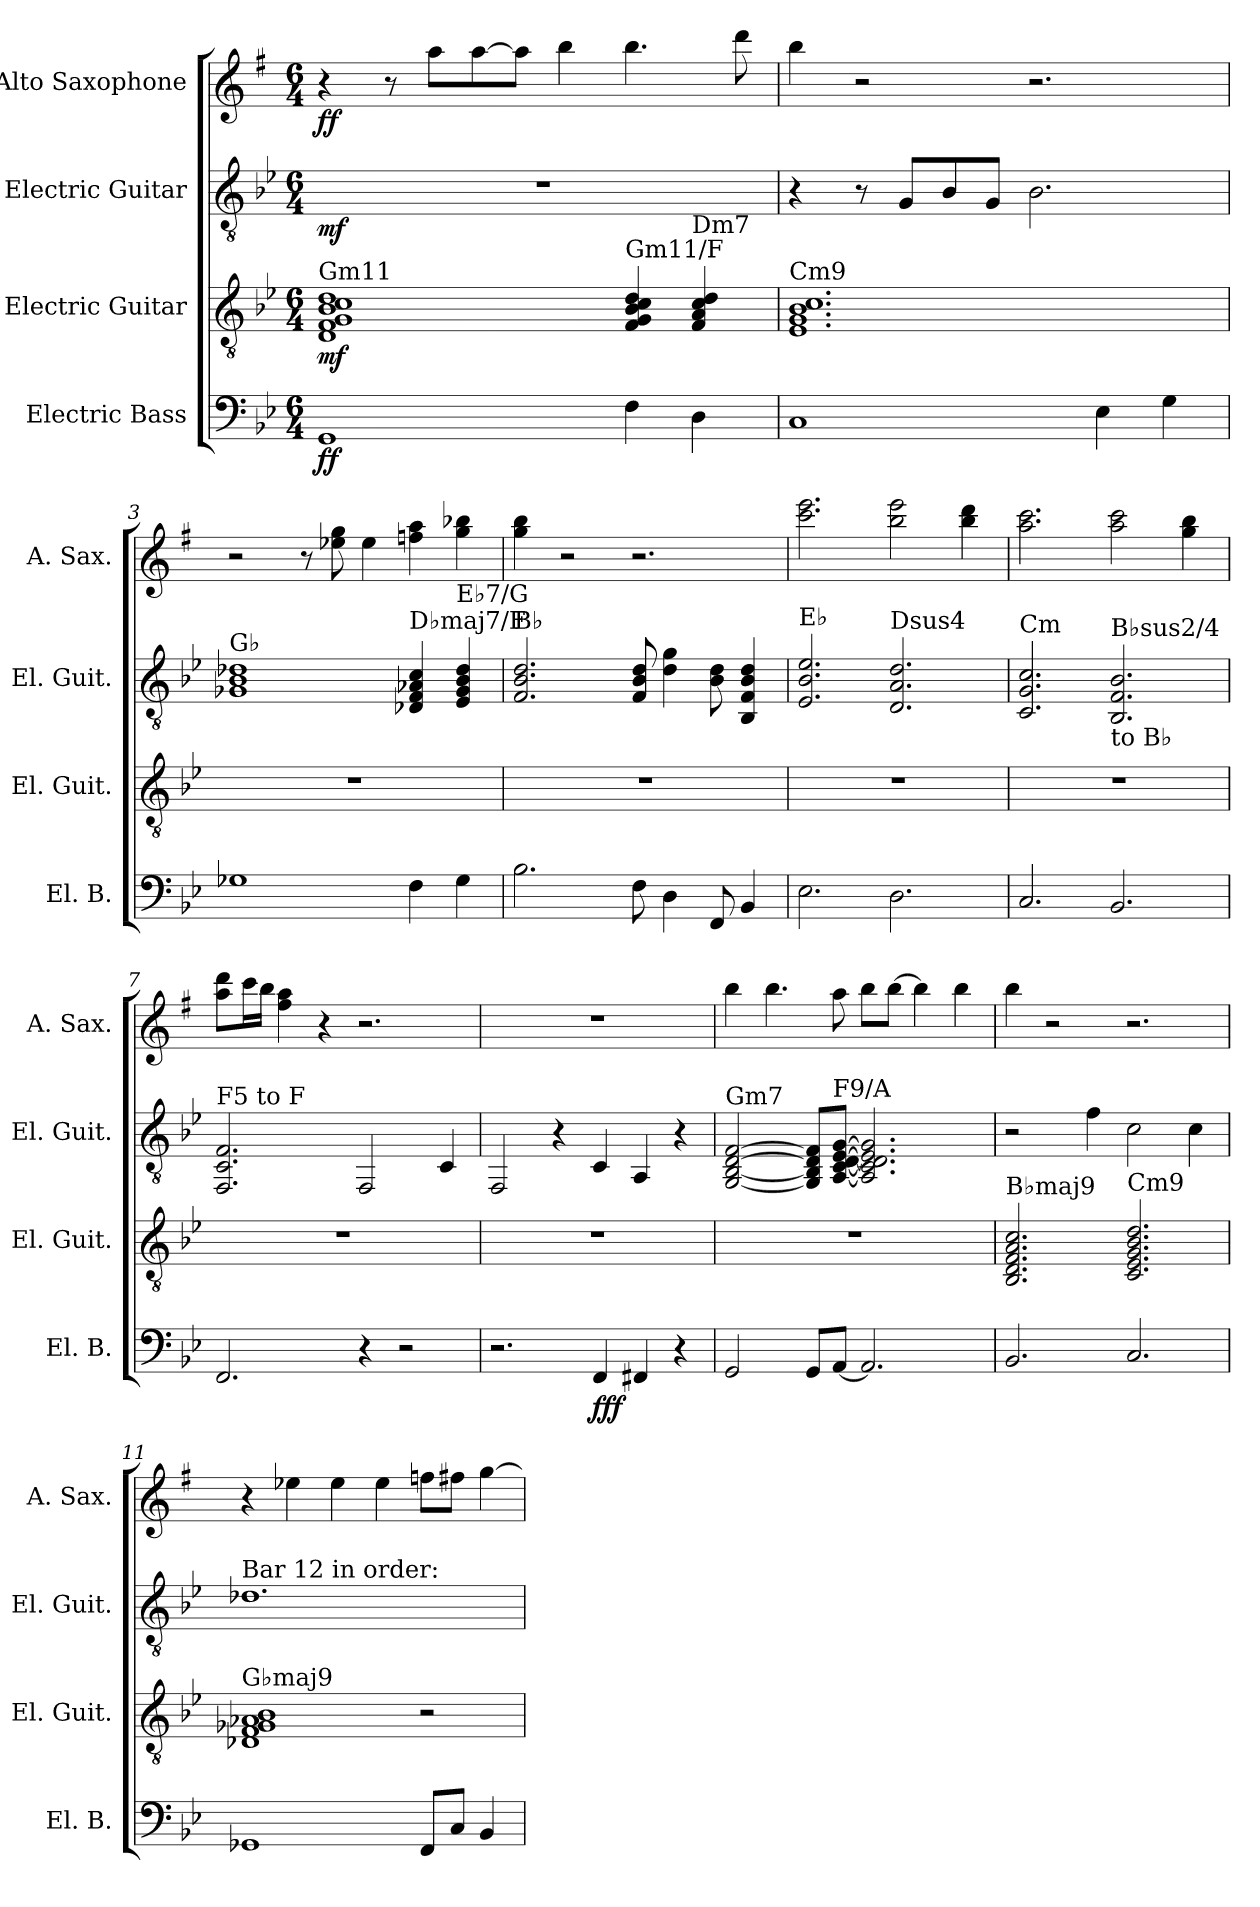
**kern	**dynam	**kern	**dynam	**kern	**dynam	**kern	**dynam
*part4	*part4	*part3	*part3	*part2	*part2	*part1	*part1
*staff4	*staff4	*staff3	*staff3	*staff2	*staff2	*staff1	*staff1
*I"Electric Bass	*	*I"Electric Guitar	*	*I"Electric Guitar	*	*I"Alto Saxophone	*
*I'El. B.	*	*I'El. Guit.	*	*I'El. Guit.	*	*I'A. Sax.	*
*clefF4	*	*clefGv2	*	*clefGv2	*	*clefG2	*
*ITrd7c12	*	*	*	*	*	*ITrd5c9	*
*k[b-e-]	*	*k[b-e-]	*	*k[b-e-]	*	*k[b-e-]	*
*M6/4	*	*M6/4	*	*M6/4	*	*M6/4	*
*MM137	*	*MM137	*	*MM137	*	*MM137	*
=1	=1	=1	=1	=1	=1	=1	=1
!	!	!LO:TX:a:t=Gm11	!	!	!	!	!
!	!LO:DY:b	!	!LO:DY:b	!	!LO:DY:b	!	!LO:DY:b
1GGG	ff	1D 1F 1G 1B- 1c 1d	mf	1.r	mf	4r	ff
.	.	.	.	.	.	8r	.
.	.	.	.	.	.	8cc\L	.
.	.	.	.	.	.	[8cc\	.
.	.	.	.	.	.	8cc\J]	.
.	.	.	.	.	.	4dd\	.
!	!	!LO:TX:a:t=Gm11/F	!	!	!	!	!
4FF\	.	4F/ 4G/ 4B-/ 4c/ 4d/	.	.	.	4.dd\	.
!	!	!LO:TX:a:t=Dm7	!	!	!	!	!
4DD\	.	4F/ 4A/ 4c/ 4d/	.	.	.	.	.
.	.	.	.	.	.	8ff\	.
=2	=2	=2	=2	=2	=2	=2	=2
!	!	!LO:TX:a:t=Cm9	!	!	!	!	!
1CC	.	1.E- 1.G 1.B- 1.c	.	4r	.	4dd\	.
.	.	.	.	8r	.	2r	.
.	.	.	.	8G/L	.	.	.
.	.	.	.	8B-/	.	.	.
.	.	.	.	8G/J	.	.	.
.	.	.	.	2.B-\	.	2.r	.
4EE-\	.	.	.	.	.	.	.
4GG\	.	.	.	.	.	.	.
=3	=3	=3	=3	=3	=3	=3	=3
!	!	!	!	!LO:TX:a:t=G♭	!	!	!
1GG-X	.	1.r	.	1G-X 1B- 1d-X	.	2r	.
.	.	.	.	.	.	8r	.
.	.	.	.	.	.	8g-X\ 8b-\	.
.	.	.	.	.	.	4g-\	.
!	!	!	!	!LO:TX:a:t=D♭maj7/F	!	!	!
4FF\	.	.	.	4D-X/ 4F/ 4A-X/ 4c/	.	4a-X\ 4cc\	.
!	!	!	!	!LO:TX:a:t=E♭7/G	!	!	!
4GG-\	.	.	.	4E-/ 4G-/ 4B-/ 4d-/	.	4b-\ 4dd-X\	.
=4	=4	=4	=4	=4	=4	=4	=4
!	!	!	!	!LO:TX:a:t=B♭	!	!	!
2.BB-\	.	1.r	.	2.F/ 2.B-/ 2.d/	.	4b-\ 4dd\	.
.	.	.	.	.	.	2r	.
8FF\	.	.	.	8F/ 8B-/ 8d/	.	2.r	.
4DD\	.	.	.	4d\ 4g\	.	.	.
8FFF/	.	.	.	8B-\ 8d\	.	.	.
4BBB-/	.	.	.	4BB-/ 4F/ 4B-/ 4d/	.	.	.
!!LO:LB:g=z
=5	=5	=5	=5	=5	=5	=5	=5
!	!	!	!	!LO:TX:a:t=E♭	!	!	!
2.EE-\	.	1.r	.	2.E-/ 2.B-/ 2.e-/	.	2.ee-\ 2.gg\	.
!	!	!	!	!LO:TX:a:t=Dsus4	!	!	!
2.DD\	.	.	.	2.D/ 2.A/ 2.d/	.	2dd\ 2gg\	.
.	.	.	.	.	.	4dd\ 4ff\	.
=6	=6	=6	=6	=6	=6	=6	=6
!	!	!	!	!LO:TX:a:t=Cm	!	!	!
2.CC/	.	1.r	.	2.C/ 2.G/ 2.c/	.	2.cc\ 2.ee-\	.
!	!	!	!	!LO:TX:a:t=B♭sus2/4	!	!	!
!	!	!	!	!LO:TX:b:t=to B♭	!	!	!
2.BBB-/	.	.	.	2.BB-/ 2.F/ 2.B-/	.	2cc\ 2ee-\	.
.	.	.	.	.	.	4b-\ 4dd\	.
=7	=7	=7	=7	=7	=7	=7	=7
!	!	!	!	!LO:TX:a:t=F5 to F	!	!	!
2.FFF/	.	1.r	.	2.FF/ 2.C/ 2.F/	.	8cc\ 8ff\L	.
.	.	.	.	.	.	16ee-\L	.
.	.	.	.	.	.	16dd\JJ	.
.	.	.	.	.	.	4a\ 4cc\	.
.	.	.	.	.	.	4r	.
4r	.	.	.	2FF/	.	2.r	.
2r	.	.	.	.	.	.	.
.	.	.	.	4C/	.	.	.
=8	=8	=8	=8	=8	=8	=8	=8
2.r	.	1.r	.	2FF/	.	1.r	.
.	.	.	.	4r	.	.	.
!	!LO:DY:b	!	!	!	!	!	!
4FFF/	fff	.	.	4C/	.	.	.
4FFF#X/	.	.	.	4AA/	.	.	.
4r	.	.	.	4r	.	.	.
=9	=9	=9	=9	=9	=9	=9	=9
!	!	!	!	!LO:TX:a:t=Gm7	!	!	!
2GGG/	.	1.r	.	[2GG/ [2BB-/ [2D/ [2F/	.	4dd\	.
.	.	.	.	.	.	4.dd\	.
8GGG/L	.	.	.	8GG/] 8BB-/] 8D/] 8F/]L	.	.	.
!	!	!	!	!LO:TX:a:t=F9/A	!	!	!
[8AAA/J	.	.	.	[8AA/ [8C/ [8D/ [8E-/ [8G/J	.	8cc\	.
2.AAA/]	.	.	.	2.AA/] 2.C/] 2.D/] 2.E-/] 2.G/]	.	8dd\L	.
.	.	.	.	.	.	[8dd\J	.
.	.	.	.	.	.	4dd\]	.
.	.	.	.	.	.	4dd\	.
=10	=10	=10	=10	=10	=10	=10	=10
!	!	!LO:TX:a:t=B♭maj9	!	!	!	!	!
2.BBB-/	.	2.BB-/ 2.D/ 2.F/ 2.A/ 2.c/	.	2r	.	4dd\	.
.	.	.	.	.	.	2r	.
.	.	.	.	4f\	.	.	.
!	!	!LO:TX:a:t=Cm9	!	!	!	!	!
2.CC/	.	2.C/ 2.E-/ 2.G/ 2.B-/ 2.d/	.	2c\	.	2.r	.
.	.	.	.	4c\	.	.	.
!!LO:PB:g=z
=11	=11	=11	=11	=11	=11	=11	=11
!	!	!	!	!LO:TX:a:t=Bar 12 in order&colon;	!	!	!
!	!	!LO:TX:a:t=G♭maj9	!	!	!	!	!
1GGG-X	.	1D-X 1F 1G-X 1A-X 1B-	.	1.d-X	.	4r	.
.	.	.	.	.	.	4g-X\	.
.	.	.	.	.	.	4g-\	.
.	.	.	.	.	.	4g-\	.
8FFF/L	.	2r	.	.	.	8a-X\L	.
8CC/J	.	.	.	.	.	8an\J	.
4BBB-/	.	.	.	.	.	[4b-\	.
=	=	=	=	=	=	=	=
*-	*-	*-	*-	*-	*-	*-	*-
